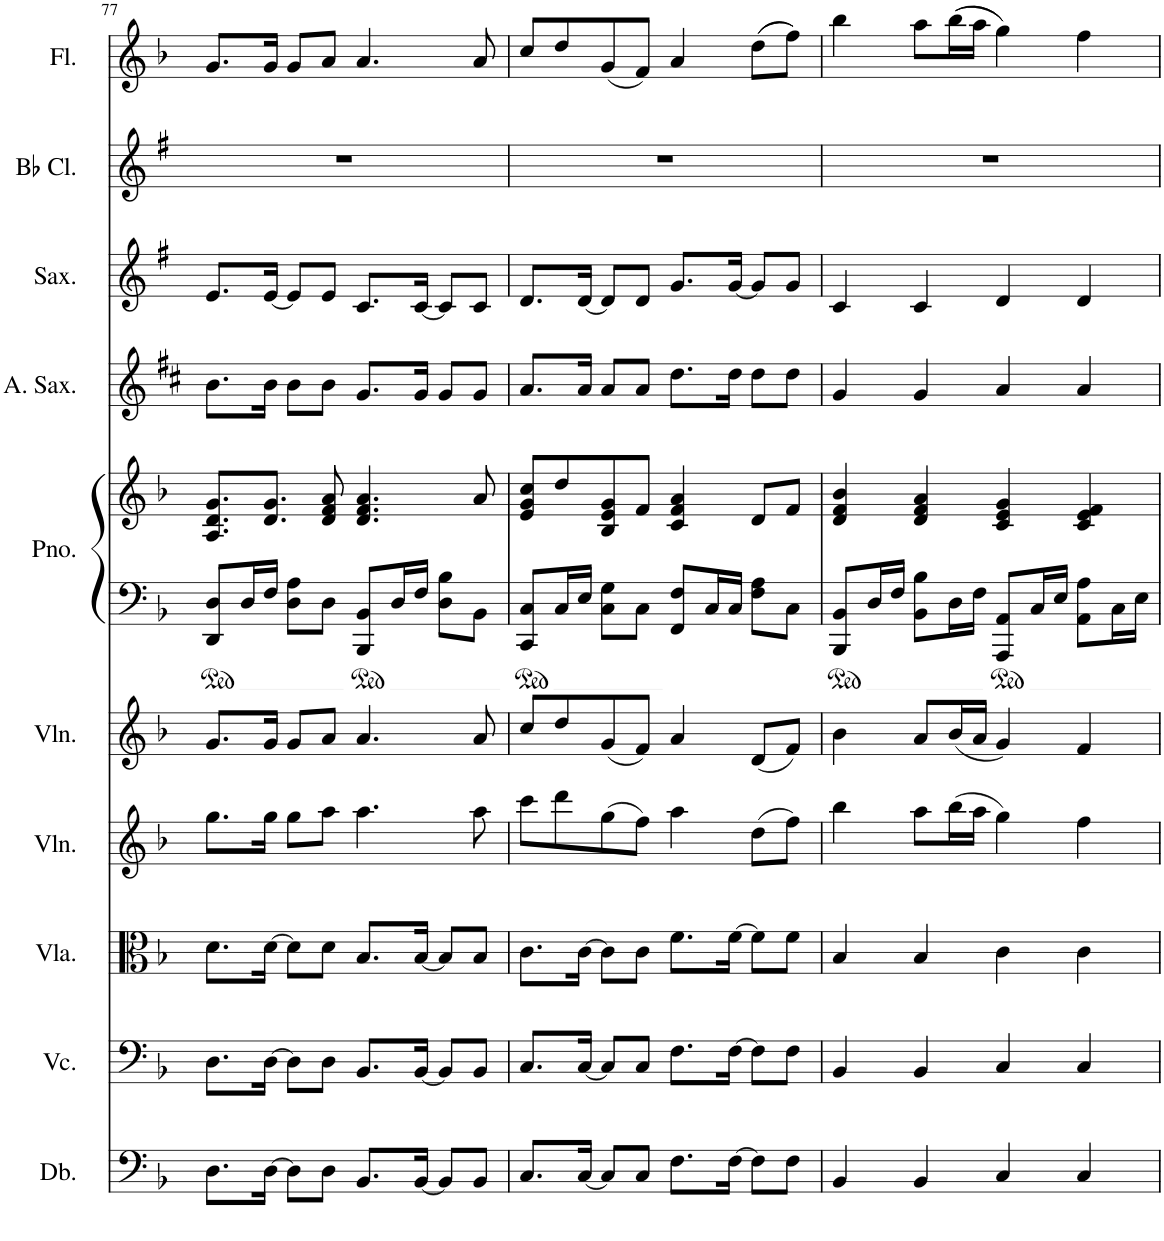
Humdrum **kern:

**kern	**kern	**kern	**kern	**kern	**kern	**kern	**kern	**kern	**kern	**kern
*part10	*part9	*part8	*part7	*part6	*part5	*part5	*part4	*part3	*part2	*part1
*staff11	*staff10	*staff9	*staff8	*staff7	*staff6	*staff5	*staff4	*staff3	*staff2	*staff1
*I"Double Bass	*I"Violoncello	*I"Viola	*I"Violin	*I"Violin	*I"Grand Piano	*	*I"Alto Saxophone	*I"Saxophone	*I"Bb Clarinet	*I"Flute
*I'Db.	*I'Vc.	*I'Vla.	*I'Vln.	*I'Vln.	*I'Pno.	*	*I'A. Sax.	*I'Sax.	*I'Bb Cl.	*I'Fl.
!!LO:PB:g=z
*clefF4	*clefF4	*clefC3	*clefG2	*clefG2	*clefF4	*clefG2	*clefG2	*clefG2	*clefG2	*clefG2
*Trd7c12	*	*	*	*	*	*	*Trd5c9	*Trd8c14	*Trd1c2	*
*k[b-]	*k[b-]	*k[b-]	*k[b-]	*k[b-]	*k[b-]	*k[b-]	*k[f#c#]	*k[f#]	*k[f#]	*k[b-]
*M4/4	*M4/4	*M4/4	*M4/4	*M4/4	*M4/4	*M4/4	*M4/4	*M4/4	*M4/4	*M4/4
=77	=77	=77	=77	=77	=77	=77	=77	=77	=77	=77
8.D\L	8.D\L	8.d\L	8.gg\L	8.g/L	8DD/ 8D/L	8.A/ 8.d/ 8.g/L	8.b\L	8.e/L	1r	8.g/L
.	.	.	.	.	16D/L	.	.	.	.	.
[16D\Jk	[16D\Jk	[16d\Jk	16gg\Jk	16g/Jk	16F/JJ	8.d/ 8.g/J	16b\Jk	[16e/Jk	.	16g/Jk
8D\L]	8D\L]	8d\L]	8gg\L	8g/L	8D\ 8A\L	.	8b\L	8e/L]	.	8g/L
8D\J	8D\J	8d\J	8aa\J	8a/J	8D\J	8d/ 8f/ 8a/	8b\J	8e/J	.	8a/J
8.BB-/L	8.BB-/L	8.B-/L	4.aa\	4.a/	8BBB-/ 8BB-/L	4.d/ 4.f/ 4.a/	8.g/L	8.c/L	.	4.a/
.	.	.	.	.	16D/L	.	.	.	.	.
[16BB-/Jk	[16BB-/Jk	[16B-/Jk	.	.	16F/JJ	.	16g/Jk	[16c/Jk	.	.
8BB-/L]	8BB-/L]	8B-/L]	.	.	8D\ 8B-\L	.	8g/L	8c/L]	.	.
8BB-/J	8BB-/J	8B-/J	8aa\	8a/	8BB-\J	8a/	8g/J	8c/J	.	8a/
=78	=78	=78	=78	=78	=78	=78	=78	=78	=78	=78
8.C/L	8.C/L	8.c\L	8ccc\L	8cc/L	8CC/ 8C/L	8e/ 8g/ 8cc/L	8.a/L	8.d/L	1r	8cc/L
.	.	.	8ddd\	8dd/	16C/L	8dd/	.	.	.	8dd/
[16C/Jk	[16C/Jk	[16c\Jk	.	.	16E/JJ	.	16a/Jk	[16d/Jk	.	.
8C/L]	8C/L]	8c\L]	(8gg\	(8g/	8C\ 8G\L	8B-/ 8e/ 8g/	8a/L	8d/L]	.	(8g/
8C/J	8C/J	8c\J	8ff\J)	8f/J)	8C\J	8f/J	8a/J	8d/J	.	8f/J)
8.F\L	8.F\L	8.f\L	4aa\	4a/	8FF/ 8F/L	4c/ 4f/ 4a/	8.dd\L	8.g/L	.	4a/
.	.	.	.	.	16C/L	.	.	.	.	.
[16F\Jk	[16F\Jk	[16f\Jk	.	.	16C/JJ	.	16dd\Jk	[16g/Jk	.	.
8F\L]	8F\L]	8f\L]	(8dd\L	(8d/L	8F\ 8A\L	8d/L	8dd\L	8g/L]	.	((8dd\L
8F\J	8F\J	8f\J	8ff\J)	8f/J)	8C\J	8f/J	8dd\J	8g/J	.	8ff\J))
=79	=79	=79	=79	=79	=79	=79	=79	=79	=79	=79
4BB-/	4BB-/	4B-/	4bb-\	4b-\	8BBB-/ 8BB-/L	4d/ 4f/ 4b-/	4g/	4c/	1r	4bb-\
.	.	.	.	.	16D/L	.	.	.	.	.
.	.	.	.	.	16F/JJ	.	.	.	.	.
4BB-/	4BB-/	4B-/	8aa\L	8a/L	8BB-\ 8B-\L	4d/ 4f/ 4a/	4g/	4c/	.	8aa\L
.	.	.	(16bb-\L	(16b-/L	16D\L	.	.	.	.	((16bb-\L
.	.	.	16aa\JJ	16a/JJ	16F\JJ	.	.	.	.	16aa\JJ
4C/	4C/	4c\	4gg\)	4g/)	8AAA/ 8AA/L	4c/ 4e/ 4g/	4a/	4d/	.	4gg\))
.	.	.	.	.	16C/L	.	.	.	.	.
.	.	.	.	.	16E/JJ	.	.	.	.	.
4C/	4C/	4c\	4ff\	4f/	8AA\ 8A\L	4c/ 4e/ 4f/	4a/	4d/	.	4ff\
.	.	.	.	.	16C\L	.	.	.	.	.
.	.	.	.	.	16E\JJ	.	.	.	.	.
=	=	=	=	=	=	=	=	=	=	=
*-	*-	*-	*-	*-	*-	*-	*-	*-	*-	*-
